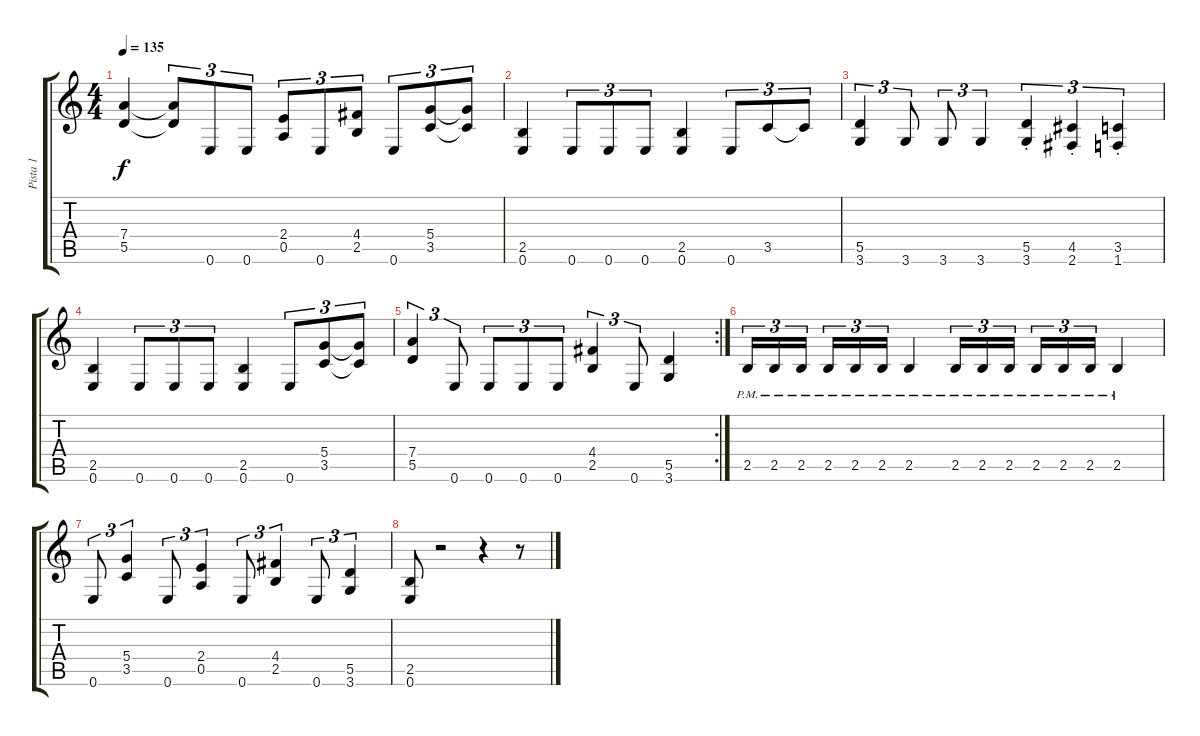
\track ("Pista 1" "Pista 1") {instrument distortionguitar}
\staff {score tabs}
\tuning (E4 B3 G3 D3 A2 E2) {hide}
\ts (4 4)
\tempo 135
\clef g2
\ks c
(7.4 5.5).4{dy f} (7.4{t} 5.5{t}).8{tu (3 2)} 0.6.8{tu (3 2)} 0.6.8{tu (3 2)} (2.4 0.5).8{tu (3 2)} 0.6.8{tu (3 2)} (4.4 2.5).8{tu (3 2)} 0.6.8{tu (3 2)} (5.4 3.5).8{tu (3 2)} (5.4{t} 3.5{t}).8{tu (3 2)} |
(2.5 0.6).4 0.6.8{tu (3 2)} 0.6.8{tu (3 2)} 0.6.8{tu (3 2)} (2.5 0.6).4 0.6.8{tu (3 2)} 3.5.8{tu (3 2)} 3.5{t}.8{tu (3 2)} |
(5.5 3.6).4{tu (3 2)} 3.6.8{tu (3 2)} 3.6.8{tu (3 2)} 3.6.4{tu (3 2)} (5.5{st} 3.6{st}).4{tu (3 2)} (4.5{st} 2.6{st}).4{tu (3 2)} (3.5{st} 1.6{st}).4{tu (3 2)} |
(2.5 0.6).4 0.6.8{tu (3 2)} 0.6.8{tu (3 2)} 0.6.8{tu (3 2)} (2.5 0.6).4 0.6.8{tu (3 2)} (5.4 3.5).8{tu (3 2)} (5.4{t} 3.5{t}).8{tu (3 2)} |
\rc 2
(7.4 5.5).4{tu (3 2)} 0.6.8{tu (3 2)} 0.6.8{tu (3 2)} 0.6.8{tu (3 2)} 0.6.8{tu (3 2)} (4.4 2.5).4{tu (3 2)} 0.6.8{tu (3 2)} (5.5 3.6).4 |
2.5{pm}.16{tu (3 2)} 2.5{pm}.16{tu (3 2)} 2.5{pm}.16{tu (3 2) beam splitsecondary} 2.5{pm}.16{tu (3 2)} 2.5{pm}.16{tu (3 2)} 2.5{pm}.16{tu (3 2)} 2.5{pm}.4 2.5{pm}.16{tu (3 2)} 2.5{pm}.16{tu (3 2)} 2.5{pm}.16{tu (3 2) beam splitsecondary} 2.5{pm}.16{tu (3 2)} 2.5{pm}.16{tu (3 2)} 2.5{pm}.16{tu (3 2)} 2.5{pm}.4 |
0.6.8{tu (3 2)} (5.4 3.5).4{tu (3 2)} 0.6.8{tu (3 2)} (2.4 0.5).4{tu (3 2)} 0.6.8{tu (3 2)} (4.4 2.5).4{tu (3 2)} 0.6.8{tu (3 2)} (5.5 3.6).4{tu (3 2)} |
(2.5 0.6).8 r.2 r.4 r.8
